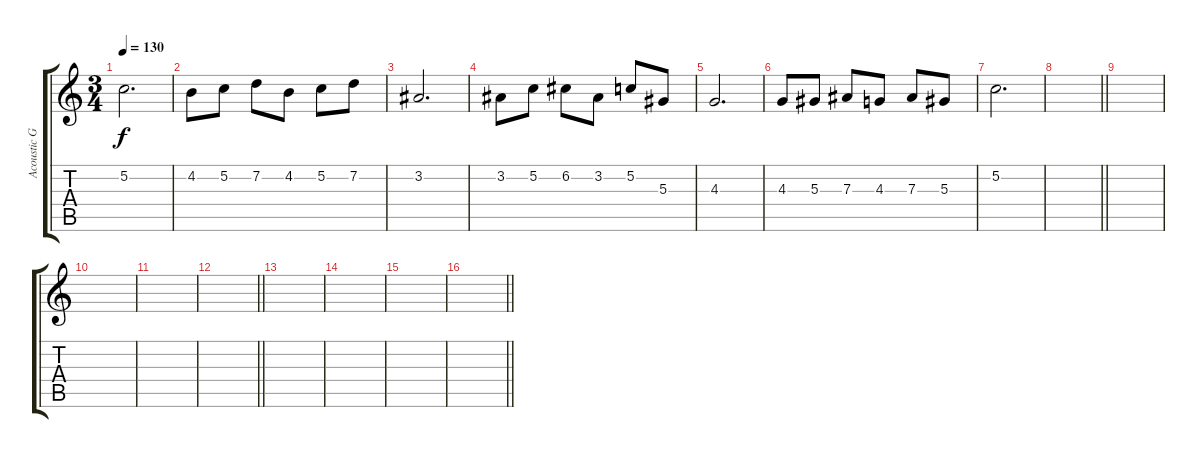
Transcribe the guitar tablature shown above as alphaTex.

\track ("Acoustic Guitar" "Acoustic G") {instrument acousticguitarsteel}
\staff {score tabs}
\tuning (C4 G3 Eb3 Bb2 F2 C2) {hide}
\ts (3 4)
\section ("" "")
\tempo 130
\clef g2
\ks c
5.2.2{d dy f} |
4.2.8 5.2.8 7.2.8 4.2.8 5.2.8 7.2.8 |
3.2.2{d} |
3.2.8 5.2.8 6.2.8 3.2.8 5.2.8 5.3.8 |
4.3.2{d} |
4.3.8 5.3.8 7.3.8 4.3.8 7.3.8 5.3.8 |
5.2.2{d} |
\barLineRight lightlight
|
\section ("" "")
|
|
|
\barLineRight lightlight
|
|
|
|
\barLineRight lightlight
